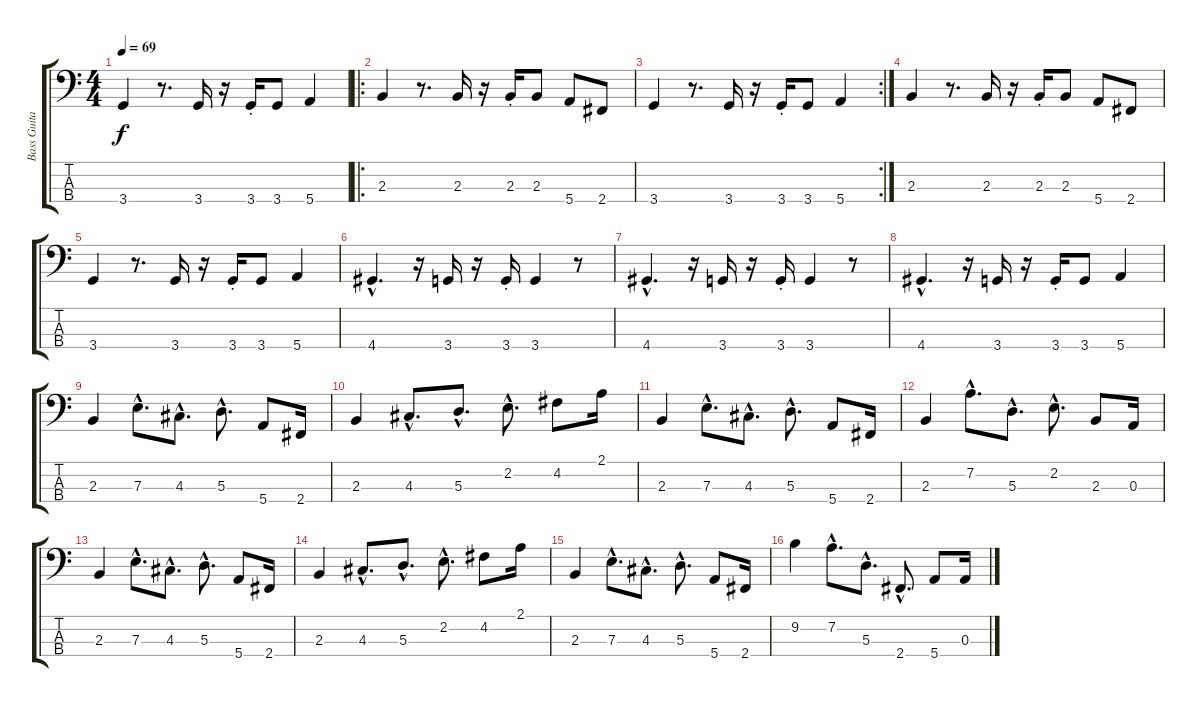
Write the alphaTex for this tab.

\track ("Bass Guitar" "Bass Guita") {instrument fretlessbass}
\staff {score tabs}
\tuning (G2 D2 A1 E1) {hide}
\ts (4 4)
\tempo 69
\clef f4
\ks c
3.4.4{dy f} r.8{d} 3.4.16 r.16 3.4{st}.16 3.4.8 5.4.4 |
\ro
2.3.4 r.8{d} 2.3.16 r.16 2.3{st}.16 2.3.8 5.4.8 2.4.8 |
\rc 2
3.4.4 r.8{d} 3.4.16 r.16 3.4{st}.16 3.4.8 5.4.4 |
2.3.4 r.8{d} 2.3.16 r.16 2.3{st}.16 2.3.8 5.4.8 2.4.8 |
3.4.4 r.8{d} 3.4.16 r.16 3.4{st}.16 3.4.8 5.4.4 |
4.4{hac}.4{d} r.16 3.4.16 r.16 3.4{st}.16 3.4.4 r.8 |
4.4{hac}.4{d} r.16 3.4.16 r.16 3.4{st}.16 3.4.4 r.8 |
4.4{hac}.4{d} r.16 3.4.16 r.16 3.4{st}.16 3.4.8 5.4.4 |
2.3.4 7.3{hac}.8{d} 4.3{hac}.8{d} 5.3{hac}.8{d} 5.4.8 2.4.16 |
2.3.4 4.3{hac}.8{d} 5.3{hac}.8{d} 2.2{hac}.8{d} 4.2.8 2.1.16 |
2.3.4 7.3{hac}.8{d} 4.3{hac}.8{d} 5.3{hac}.8{d} 5.4.8 2.4.16 |
2.3.4 7.2{hac}.8{d} 5.3{hac}.8{d} 2.2{hac}.8{d} 2.3.8 0.3.16 |
2.3.4 7.3{hac}.8{d} 4.3{hac}.8{d} 5.3{hac}.8{d} 5.4.8 2.4.16 |
2.3.4 4.3{hac}.8{d} 5.3{hac}.8{d} 2.2{hac}.8{d} 4.2.8 2.1.16 |
2.3.4 7.3{hac}.8{d} 4.3{hac}.8{d} 5.3{hac}.8{d} 5.4.8 2.4.16 |
9.2.4 7.2{hac}.8{d} 5.3{hac}.8{d} 2.4{hac}.8{d} 5.4.8 0.3.16
